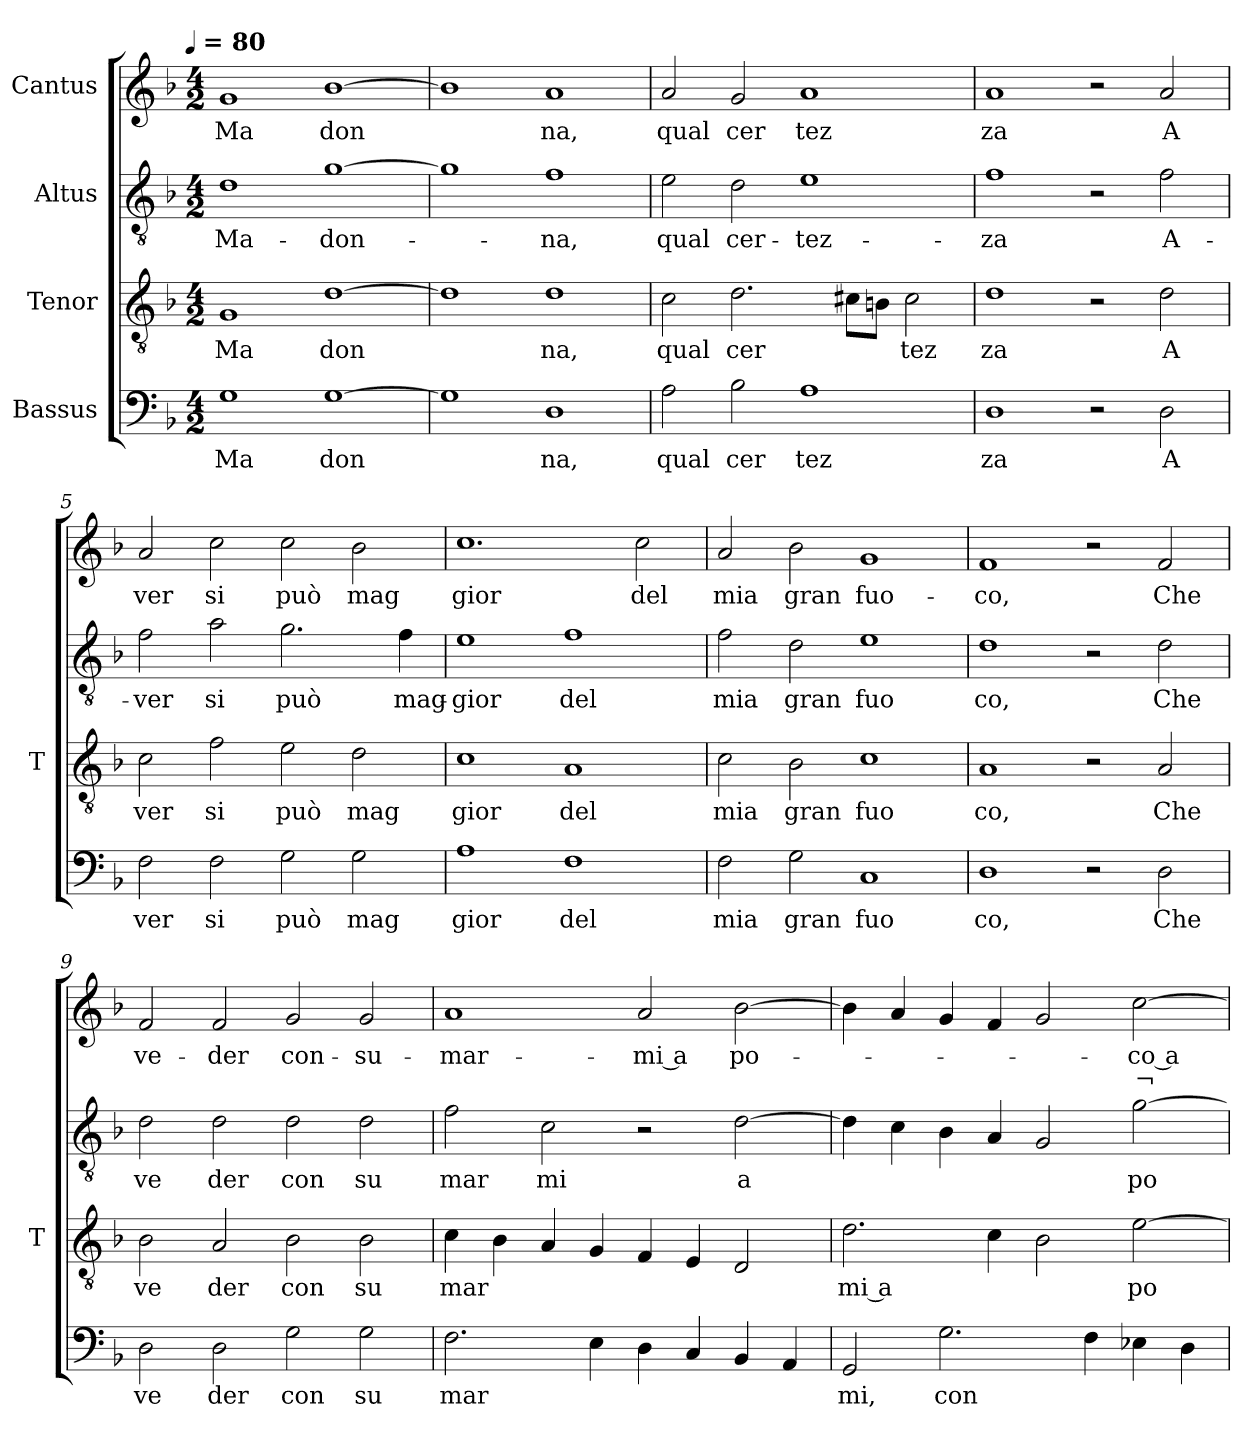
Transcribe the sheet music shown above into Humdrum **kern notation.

**kern	**text	**kern	**text	**kern	**text	**kern	**text	**text
*part4	*part4	*part3	*part3	*part2	*part2	*part1	*part1	*part1
*staff4	*staff4	*staff3	*staff3	*staff2	*staff2	*staff1	*staff1	*staff1
*I"Bassus	*	*I"Tenor	*	*I"Altus	*	*I"Cantus	*	*
*	*	*I'T	*	*	*	*	*	*
*clefF4	*	*clefGv2	*	*clefGv2	*	*clefG2	*	*
*k[b-]	*	*k[b-]	*	*k[b-]	*	*k[b-]	*	*
!!LO:TX:omd:t=[quarter] = 80
*M4/2	*	*M4/2	*	*M4/2	*	*M4/2	*	*
*MM80	*	*MM80	*	*MM80	*	*MM80	*	*
=1	=1	=1	=1	=1	=1	=1	=1	=1
!	!LO:LY:b	!	!LO:LY:b	!	!LO:LY:b	!	!LO:LY:b	!
1G	Ma	1G	Ma	1d	Ma-	1g	Ma	.
!	!LO:LY:b	!	!LO:LY:b	!	!LO:LY:b	!	!LO:LY:b	!
[1G	don	[1d	don	[1g	-don-	[1b-	don	.
=2	=2	=2	=2	=2	=2	=2	=2	=2
1G]	.	1d]	.	1g]	.	1b-]	.	.
!	!LO:LY:b	!	!LO:LY:b	!	!LO:LY:b	!	!LO:LY:b	!
1D	na,	1d	na,	1f	-na,	1a	na,	.
=3	=3	=3	=3	=3	=3	=3	=3	=3
!	!LO:LY:b	!	!LO:LY:b	!	!LO:LY:b	!	!LO:LY:b	!
2A\	qual	2c\	qual	2e\	qual	2a/	qual	.
!	!LO:LY:b	!	!LO:LY:b	!	!LO:LY:b	!	!LO:LY:b	!
2B-\	cer	2.d\	cer	2d\	cer-	2g/	cer	.
!	!LO:LY:b	!	!	!	!LO:LY:b	!	!LO:LY:b	!
1A	tez	.	.	1e	-tez-	1a	tez	.
.	.	8c#XL	.	.	.	.	.	.
.	.	8BnJ	.	.	.	.	.	.
!	!	!	!LO:LY:b	!	!	!	!	!
.	.	2c#\	tez	.	.	.	.	.
=4	=4	=4	=4	=4	=4	=4	=4	=4
!	!LO:LY:b	!	!LO:LY:b	!	!LO:LY:b	!	!LO:LY:b	!
1D	za	1d	za	1f	-za	1a	za	.
2r	.	2r	.	2r	.	2r	.	.
!	!LO:LY:b	!	!LO:LY:b	!	!LO:LY:b	!	!LO:LY:b	!
2D\	A	2d\	A	2f\	A-	2a/	A	.
=5	=5	=5	=5	=5	=5	=5	=5	=5
!	!LO:LY:b	!	!LO:LY:b	!	!LO:LY:b	!	!LO:LY:b	!
2F\	ver	2c\	ver	2f\	-ver	2a/	ver	.
!	!LO:LY:b	!	!LO:LY:b	!	!LO:LY:b	!	!LO:LY:b	!
2F\	si	2f\	si	2a\	si	2cc\	si	.
!	!LO:LY:b	!	!LO:LY:b	!	!LO:LY:b	!	!LO:LY:b	!
2G\	può	2e\	può	2.g\	può	2cc\	può	.
!	!LO:LY:b	!	!LO:LY:b	!	!	!	!LO:LY:b	!
2G\	mag	2d\	mag	.	.	2b-\	mag	.
!	!	!	!	!	!LO:LY:b	!	!	!
.	.	.	.	4f\	mag-	.	.	.
=6	=6	=6	=6	=6	=6	=6	=6	=6
!	!LO:LY:b	!	!LO:LY:b	!	!LO:LY:b	!	!LO:LY:b	!
1A	gior	1c	gior	1e	-gior	1.cc	gior	.
!	!LO:LY:b	!	!LO:LY:b	!	!LO:LY:b	!	!	!
1F	del	1A	del	1f	del	.	.	.
!	!	!	!	!	!	!	!LO:LY:b	!
.	.	.	.	.	.	2cc\	del	.
!!LO:LB:g=z
=7	=7	=7	=7	=7	=7	=7	=7	=7
!	!LO:LY:b	!	!LO:LY:b	!	!LO:LY:b	!	!LO:LY:b	!
2F\	mia	2c\	mia	2f\	mia	2a/	mia	.
!	!LO:LY:b	!	!LO:LY:b	!	!LO:LY:b	!	!LO:LY:b	!
2G\	gran	2B-\	gran	2d\	gran	2b-\	gran	.
!	!LO:LY:b	!	!LO:LY:b	!	!LO:LY:b	!	!LO:LY:b	!
1C	fuo	1c	fuo	1e	fuo	1g	fuo-	.
=8	=8	=8	=8	=8	=8	=8	=8	=8
!	!LO:LY:b	!	!LO:LY:b	!	!LO:LY:b	!	!LO:LY:b	!
1D	co,	1A	co,	1d	co,	1f	-co,	.
2r	.	2r	.	2r	.	2r	.	.
!	!LO:LY:b	!	!LO:LY:b	!	!LO:LY:b	!	!LO:LY:b	!
2D\	Che	2A/	Che	2d\	Che	2f/	Che	.
=9	=9	=9	=9	=9	=9	=9	=9	=9
!	!LO:LY:b	!	!LO:LY:b	!	!LO:LY:b	!	!LO:LY:b	!
2D\	ve	2B-\	ve	2d\	ve	2f/	ve-	.
!	!LO:LY:b	!	!LO:LY:b	!	!LO:LY:b	!	!LO:LY:b	!
2D\	der	2A/	der	2d\	der	2f/	-der	.
!	!LO:LY:b	!	!LO:LY:b	!	!LO:LY:b	!	!LO:LY:b	!
2G\	con	2B-\	con	2d\	con	2g/	con-	.
!	!LO:LY:b	!	!LO:LY:b	!	!LO:LY:b	!	!LO:LY:b	!
2G\	su	2B-\	su	2d\	su	2g/	-su-	.
=10	=10	=10	=10	=10	=10	=10	=10	=10
!	!LO:LY:b	!	!LO:LY:b	!	!LO:LY:b	!	!LO:LY:b	!
2.F\	mar	4c\	mar	2f\	mar	1a	-mar-	.
.	.	4B-\	.	.	.	.	.	.
!	!	!	!	!	!LO:LY:b	!	!	!
.	.	4A/	.	2c\	mi	.	.	.
4E\	.	4G/	.	.	.	.	.	.
!	!	!	!	!	!	!	!LO:LY:b	!
4D\	.	4F/	.	2r	.	2a/	mi a	.
4C/	.	4E/	.	.	.	.	.	.
!	!	!	!	!	!LO:LY:b	!	!LO:LY:b	!
4BB-/	.	2D/	.	[2d\	a	[2b-\	po-	.
4AA/	.	.	.	.	.	.	.	.
=11	=11	=11	=11	=11	=11	=11	=11	=11
!	!LO:LY:b	!	!LO:LY:b	!	!	!	!	!
2GG/	mi,	2.d\	mi a	4d\]	.	4b-\]	.	.
.	.	.	.	4c\	.	4a/	.	.
!	!LO:LY:b	!	!	!	!	!	!	!
2.G\	con	.	.	4B-\	.	4g/	.	.
.	.	4c\	.	4A/	.	4f/	.	.
.	.	2B-\	.	2G/	.	2g/	.	.
4F\	.	.	.	.	.	.	.	.
!	!	!	!LO:LY:b	!	!LO:LY:b	!	!LO:LY:b	!LO:LY:b
4E-X\	.	[2e\	po	[2g\	po	[2cc\	co a	¬-
4D\	.	.	.	.	.	.	.	.
=	=	=	=	=	=	=	=	=
*-	*-	*-	*-	*-	*-	*-	*-	*-
